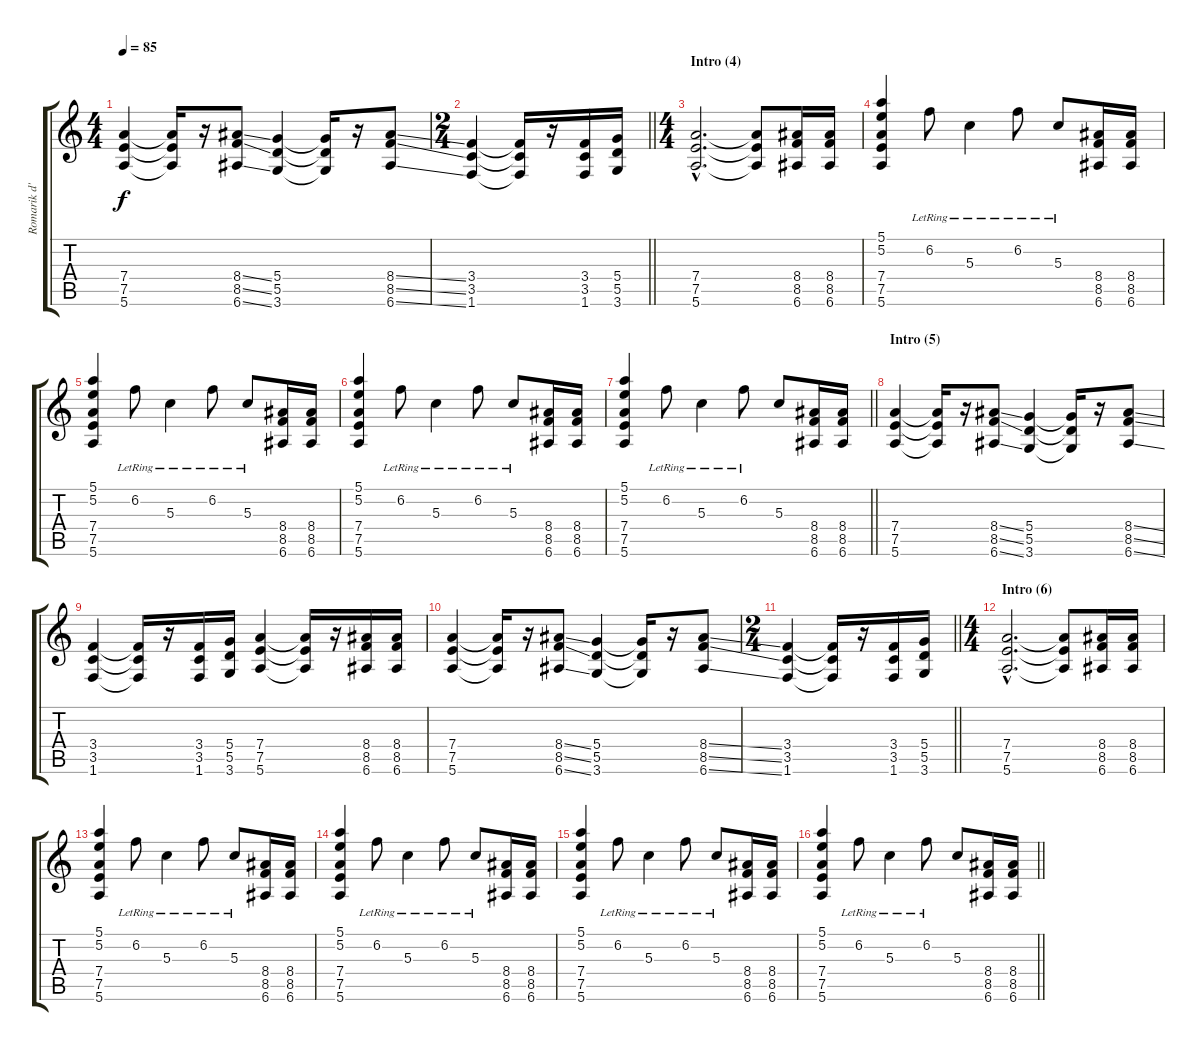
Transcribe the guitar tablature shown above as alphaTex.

\track ("Romarik d'Arvycendres" "Romarik d'") {instrument distortionguitar}
\staff {score tabs}
\tuning (E4 B3 G3 D3 A2 E2) {hide}
\ts (4 4)
\tempo 85
\clef g2
\ks c
(7.4 7.5 5.6).4{dy f} (7.4{t} 7.5{t} 5.6{t}).16 r.16 (8.4{ss} 8.5{ss} 6.6{ss}).8 (5.4 5.5 3.6).4 (5.4{t} 5.5{t} 3.6{t}).16 r.16 (8.4{ss} 8.5{ss} 6.6{ss}).8 |
\ts (2 4)
\barLineRight lightlight
(3.4 3.5 1.6).4 (3.4{t} 3.5{t} 1.6{t}).16 r.16 (3.4 3.5 1.6).16 (5.4 5.5 3.6).16 |
\ts (4 4)
\section ("" "Intro (4)")
(7.4{hac} 7.5{hac} 5.6{hac}).2{d} (7.4{t} 7.5{t} 5.6{t}).8 (8.4 8.5 6.6).16 (8.4 8.5 6.6).16 |
(5.1 5.2 7.4 7.5 5.6).4 6.2{lr}.8 5.3{lr}.4 6.2{lr}.8 5.3{lr}.8 (8.4 8.5 6.6).16 (8.4 8.5 6.6).16 |
(5.1 5.2 7.4 7.5 5.6).4 6.2{lr}.8 5.3{lr}.4 6.2{lr}.8 5.3{lr}.8 (8.4 8.5 6.6).16 (8.4 8.5 6.6).16 |
(5.1 5.2 7.4 7.5 5.6).4 6.2{lr}.8 5.3{lr}.4 6.2{lr}.8 5.3{lr}.8 (8.4 8.5 6.6).16 (8.4 8.5 6.6).16 |
\barLineRight lightlight
(5.1 5.2 7.4 7.5 5.6).4 6.2{lr}.8 5.3{lr}.4 6.2{lr}.8 5.3.8 (8.4 8.5 6.6).16 (8.4 8.5 6.6).16 |
\section ("" "Intro (5)")
(7.4 7.5 5.6).4 (7.4{t} 7.5{t} 5.6{t}).16 r.16 (8.4{ss} 8.5{ss} 6.6{ss}).8 (5.4 5.5 3.6).4 (5.4{t} 5.5{t} 3.6{t}).16 r.16 (8.4{ss} 8.5{ss} 6.6{ss}).8 |
(3.4 3.5 1.6).4 (3.4{t} 3.5{t} 1.6{t}).16 r.16 (3.4 3.5 1.6).16 (5.4 5.5 3.6).16 (7.4 7.5 5.6).4 (7.4{t} 7.5{t} 5.6{t}).16 r.16 (8.4 8.5 6.6).16 (8.4 8.5 6.6).16 |
(7.4 7.5 5.6).4 (7.4{t} 7.5{t} 5.6{t}).16 r.16 (8.4{ss} 8.5{ss} 6.6{ss}).8 (5.4 5.5 3.6).4 (5.4{t} 5.5{t} 3.6{t}).16 r.16 (8.4{ss} 8.5{ss} 6.6{ss}).8 |
\ts (2 4)
\barLineRight lightlight
(3.4 3.5 1.6).4 (3.4{t} 3.5{t} 1.6{t}).16 r.16 (3.4 3.5 1.6).16 (5.4 5.5 3.6).16 |
\ts (4 4)
\section ("" "Intro (6)")
(7.4{hac} 7.5{hac} 5.6{hac}).2{d} (7.4{t} 7.5{t} 5.6{t}).8 (8.4 8.5 6.6).16 (8.4 8.5 6.6).16 |
(5.1 5.2 7.4 7.5 5.6).4 6.2{lr}.8 5.3{lr}.4 6.2{lr}.8 5.3{lr}.8 (8.4 8.5 6.6).16 (8.4 8.5 6.6).16 |
(5.1 5.2 7.4 7.5 5.6).4 6.2{lr}.8 5.3{lr}.4 6.2{lr}.8 5.3{lr}.8 (8.4 8.5 6.6).16 (8.4 8.5 6.6).16 |
(5.1 5.2 7.4 7.5 5.6).4 6.2{lr}.8 5.3{lr}.4 6.2{lr}.8 5.3{lr}.8 (8.4 8.5 6.6).16 (8.4 8.5 6.6).16 |
\barLineRight lightlight
(5.1 5.2 7.4 7.5 5.6).4 6.2{lr}.8 5.3{lr}.4 6.2{lr}.8 5.3.8 (8.4 8.5 6.6).16 (8.4 8.5 6.6).16
